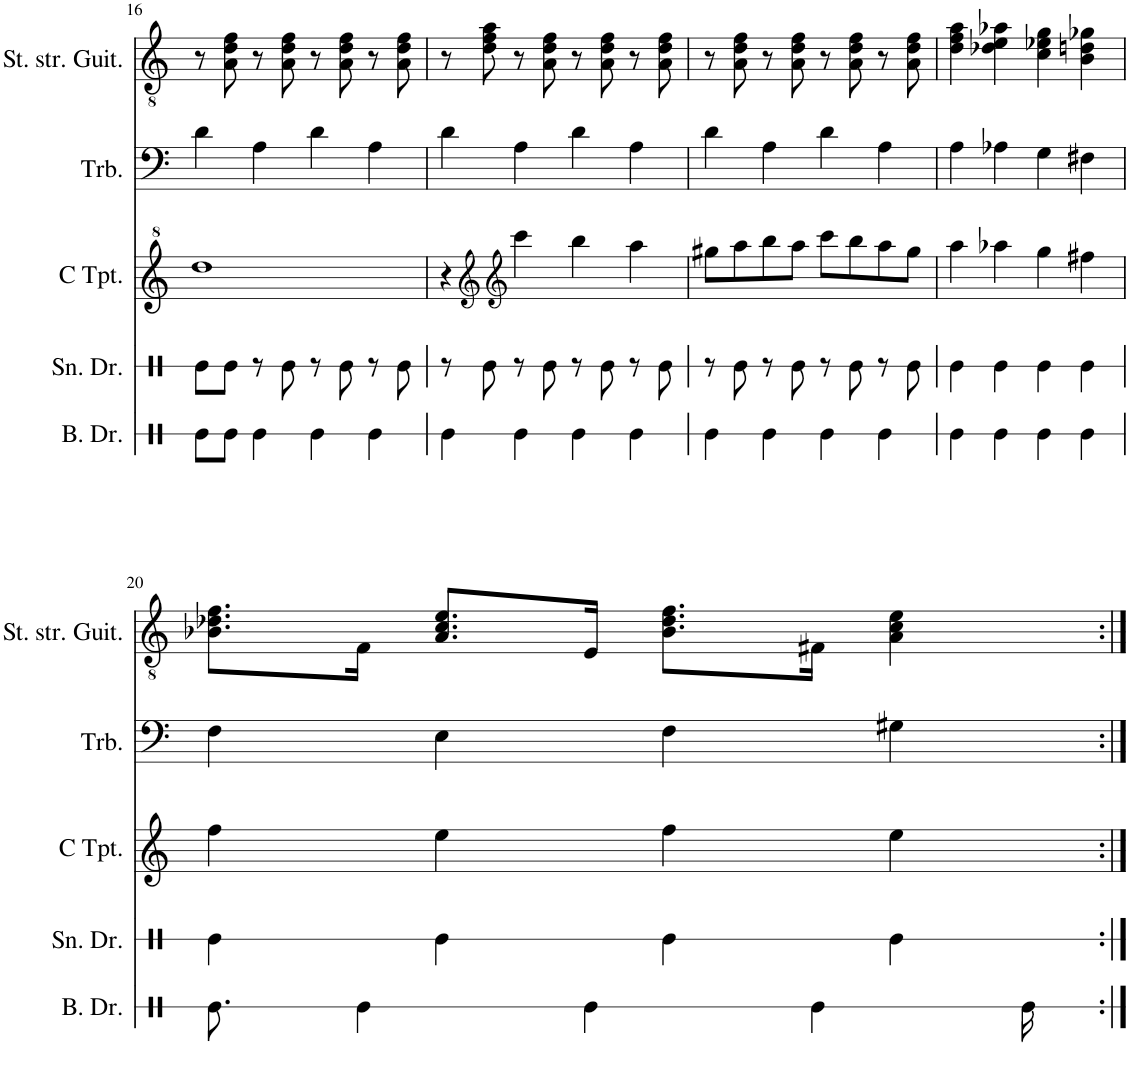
**kern	**kern	**kern	**kern	**kern
*part5	*part4	*part3	*part2	*part1
*staff5	*staff4	*staff3	*staff2	*staff1
*I"Bass Drum	*I"Snare Drum	*I"C Trumpet	*I"Trombone	*I"Steel string Guitar
*I'B. Dr.	*I'Sn. Dr.	*I'C Tpt.	*I'Trb.	*I'St. str. Guit.
!!LO:PB:g=z
*clefX	*clefX	*clefG^2	*clefF4	*clefGv2
*k[]	*k[]	*k[]	*k[]	*k[]
*M4/4	*M4/4	*M4/4	*M4/4	*M4/4
=16	=16	=16	=16	=16
8Re\L	8Re\L	1ddd	4d\	8r
8Re\J	8Re\J	.	.	8A\ 8d\ 8f\
4Re\	8r	.	4A\	8r
.	8Re\	.	.	8A\ 8d\ 8f\
4Re\	8r	.	4d\	8r
.	8Re\	.	.	8A\ 8d\ 8f\
4Re\	8r	.	4A\	8r
.	8Re\	.	.	8A\ 8d\ 8f\
=17	=17	=17	=17	=17
4Re\	8r	4r	4d\	8r
*	*	*clefG2	*	*
.	8Re\	.	.	8d\ 8f\ 8a\
*	*	*clefG2	*	*
4Re\	8r	4ccc\	4A\	8r
.	8Re\	.	.	8A\ 8d\ 8f\
4Re\	8r	4bb\	4d\	8r
.	8Re\	.	.	8A\ 8d\ 8f\
4Re\	8r	4aa\	4A\	8r
.	8Re\	.	.	8A\ 8d\ 8f\
=18	=18	=18	=18	=18
4Re\	8r	8gg#X\L	4d\	8r
.	8Re\	8aa\	.	8A\ 8d\ 8f\
4Re\	8r	8bb\	4A\	8r
.	8Re\	8aa\J	.	8A\ 8d\ 8f\
4Re\	8r	8ccc\L	4d\	8r
.	8Re\	8bb\	.	8A\ 8d\ 8f\
4Re\	8r	8aa\	4A\	8r
.	8Re\	8gg#\J	.	8A\ 8d\ 8f\
=19	=19	=19	=19	=19
4Re\	4Re\	4aa\	4A\	4d\ 4f\ 4a\
4Re\	4Re\	4aa-X\	4A-X\	4d-X\ 4e\ 4a-X\
4Re\	4Re\	4gg\	4G\	4c\ 4e-X\ 4g\
4Re\	4Re\	4ff#X\	4F#X\	4B\ 4dn\ 4g-X\
!!LO:LB:g=z
=20	=20	=20	=20	=20
8.Re\	4Re\	4ff\	4F\	8.B-X\ 8.d-X\ 8.f\L
4Re\	.	.	.	16F\Jk
.	4Re\	4ee\	4E\	8.A/ 8.c/ 8.e/L
4Re\	.	.	.	16E/Jk
.	4Re\	4ff\	4F\	8.B-\ 8.d-\ 8.f\L
4Re\	.	.	.	16F#X\Jk
.	4Re\	4ee\	4G#X\	4A\ 4c\ 4e\
16Re\	.	.	.	.
=:|!	=:|!	=:|!	=:|!	=:|!
*-	*-	*-	*-	*-
